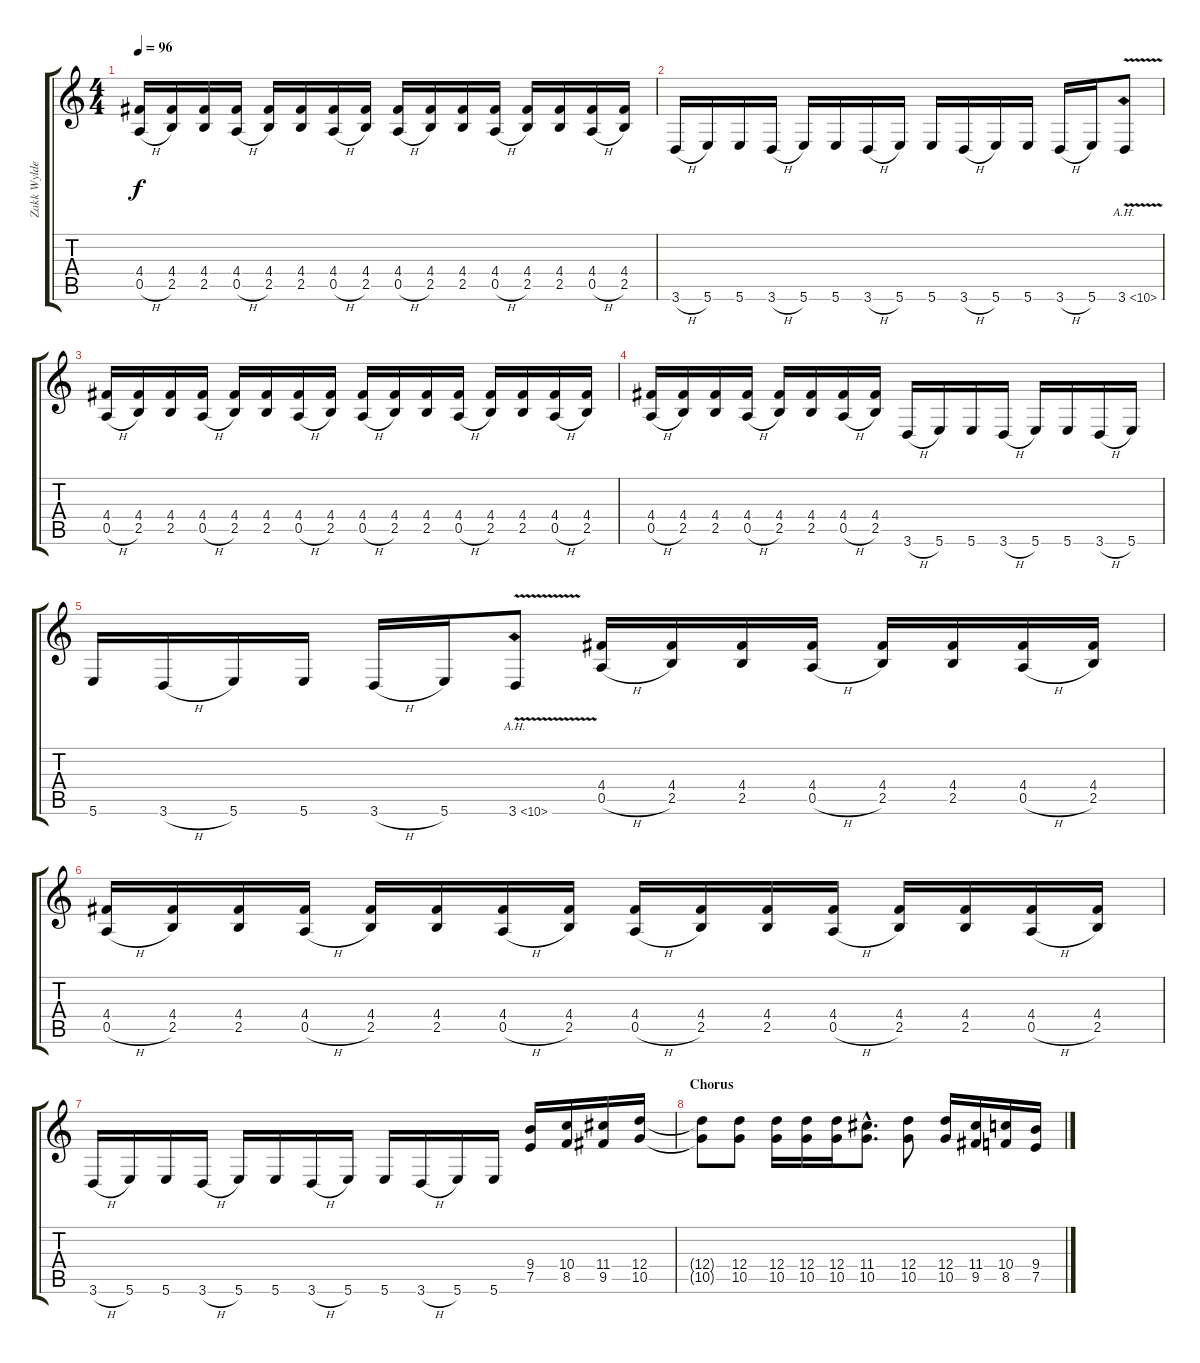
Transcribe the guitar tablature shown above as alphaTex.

\track ("Zakk Wylde (Rhythm Guitar)" "Zakk Wylde") {instrument distortionguitar}
\staff {score tabs}
\tuning (E4 B3 G3 D3 A2 B1) {hide}
\ts (4 4)
\tempo 96
\clef g2
\ks c
(4.4 0.5{h}).16{dy f} (4.4 2.5).16 (4.4 2.5).16 (4.4 0.5{h}).16 (4.4 2.5).16 (4.4 2.5).16 (4.4 0.5{h}).16 (4.4 2.5).16 (4.4 0.5{h}).16 (4.4 2.5).16 (4.4 2.5).16 (4.4 0.5{h}).16 (4.4 2.5).16 (4.4 2.5).16 (4.4 0.5{h}).16 (4.4 2.5).16 |
3.6{h}.16 5.6.16 5.6.16 3.6{h}.16 5.6.16 5.6.16 3.6{h}.16 5.6.16 5.6.16 3.6{h}.16 5.6.16 5.6.16 3.6{h}.16 5.6.16 3.6{ah 7 v}.8 |
(4.4 0.5{h}).16 (4.4 2.5).16 (4.4 2.5).16 (4.4 0.5{h}).16 (4.4 2.5).16 (4.4 2.5).16 (4.4 0.5{h}).16 (4.4 2.5).16 (4.4 0.5{h}).16 (4.4 2.5).16 (4.4 2.5).16 (4.4 0.5{h}).16 (4.4 2.5).16 (4.4 2.5).16 (4.4 0.5{h}).16 (4.4 2.5).16 |
(4.4 0.5{h}).16 (4.4 2.5).16 (4.4 2.5).16 (4.4 0.5{h}).16 (4.4 2.5).16 (4.4 2.5).16 (4.4 0.5{h}).16 (4.4 2.5).16 3.6{h}.16 5.6.16 5.6.16 3.6{h}.16 5.6.16 5.6.16 3.6{h}.16 5.6.16 |
5.6.16 3.6{h}.16 5.6.16 5.6.16 3.6{h}.16 5.6.16 3.6{ah 7 v}.8 (4.4 0.5{h}).16 (4.4 2.5).16 (4.4 2.5).16 (4.4 0.5{h}).16 (4.4 2.5).16 (4.4 2.5).16 (4.4 0.5{h}).16 (4.4 2.5).16 |
(4.4 0.5{h}).16 (4.4 2.5).16 (4.4 2.5).16 (4.4 0.5{h}).16 (4.4 2.5).16 (4.4 2.5).16 (4.4 0.5{h}).16 (4.4 2.5).16 (4.4 0.5{h}).16 (4.4 2.5).16 (4.4 2.5).16 (4.4 0.5{h}).16 (4.4 2.5).16 (4.4 2.5).16 (4.4 0.5{h}).16 (4.4 2.5).16 |
3.6{h}.16 5.6.16 5.6.16 3.6{h}.16 5.6.16 5.6.16 3.6{h}.16 5.6.16 5.6.16 3.6{h}.16 5.6.16 5.6.16 (9.4 7.5).16 (10.4 8.5).16 (11.4 9.5).16 (12.4 10.5).16 |
\section ("" "Chorus")
(12.4{t} 10.5{t}).8 (12.4 10.5).8 (12.4 10.5).16 (12.4 10.5).16 (12.4 10.5).16 (11.4{hac} 10.5{hac}).8{d} (12.4 10.5).8 (12.4 10.5).16 (11.4 9.5).16 (10.4 8.5).16 (9.4 7.5).16
